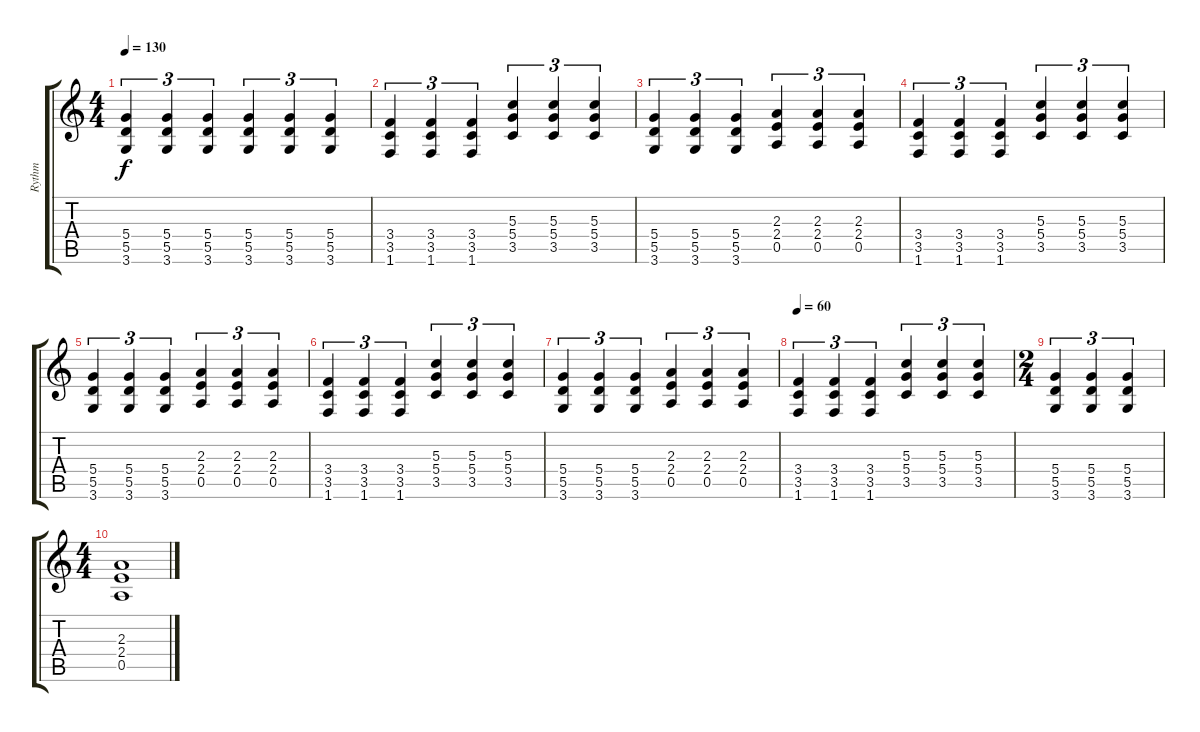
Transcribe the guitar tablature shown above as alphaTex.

\track ("Rythm" "Rythm") {instrument electricguitarmuted}
\staff {score tabs}
\tuning (E4 B3 G3 D3 A2 E2) {hide}
\ts (4 4)
\tempo 130
\clef g2
\ks c
(5.4 5.5 3.6).4{tu (3 2) dy f} (5.4 5.5 3.6).4{tu (3 2)} (5.4 5.5 3.6).4{tu (3 2)} (5.4 5.5 3.6).4{tu (3 2)} (5.4 5.5 3.6).4{tu (3 2)} (5.4 5.5 3.6).4{tu (3 2)} |
(3.4 3.5 1.6).4{tu (3 2)} (3.4 3.5 1.6).4{tu (3 2)} (3.4 3.5 1.6).4{tu (3 2)} (5.3 5.4 3.5).4{tu (3 2)} (5.3 5.4 3.5).4{tu (3 2)} (5.3 5.4 3.5).4{tu (3 2)} |
(5.4 5.5 3.6).4{tu (3 2)} (5.4 5.5 3.6).4{tu (3 2)} (5.4 5.5 3.6).4{tu (3 2)} (2.3 2.4 0.5).4{tu (3 2)} (2.3 2.4 0.5).4{tu (3 2)} (2.3 2.4 0.5).4{tu (3 2)} |
(3.4 3.5 1.6).4{tu (3 2)} (3.4 3.5 1.6).4{tu (3 2)} (3.4 3.5 1.6).4{tu (3 2)} (5.3 5.4 3.5).4{tu (3 2)} (5.3 5.4 3.5).4{tu (3 2)} (5.3 5.4 3.5).4{tu (3 2)} |
(5.4 5.5 3.6).4{tu (3 2)} (5.4 5.5 3.6).4{tu (3 2)} (5.4 5.5 3.6).4{tu (3 2)} (2.3 2.4 0.5).4{tu (3 2)} (2.3 2.4 0.5).4{tu (3 2)} (2.3 2.4 0.5).4{tu (3 2)} |
(3.4 3.5 1.6).4{tu (3 2)} (3.4 3.5 1.6).4{tu (3 2)} (3.4 3.5 1.6).4{tu (3 2)} (5.3 5.4 3.5).4{tu (3 2)} (5.3 5.4 3.5).4{tu (3 2)} (5.3 5.4 3.5).4{tu (3 2)} |
(5.4 5.5 3.6).4{tu (3 2)} (5.4 5.5 3.6).4{tu (3 2)} (5.4 5.5 3.6).4{tu (3 2)} (2.3 2.4 0.5).4{tu (3 2)} (2.3 2.4 0.5).4{tu (3 2)} (2.3 2.4 0.5).4{tu (3 2)} |
\tempo 60
(3.4 3.5 1.6).4{tu (3 2)} (3.4 3.5 1.6).4{tu (3 2)} (3.4 3.5 1.6).4{tu (3 2)} (5.3 5.4 3.5).4{tu (3 2)} (5.3 5.4 3.5).4{tu (3 2)} (5.3 5.4 3.5).4{tu (3 2)} |
\ts (2 4)
(5.4 5.5 3.6).4{tu (3 2)} (5.4 5.5 3.6).4{tu (3 2)} (5.4 5.5 3.6).4{tu (3 2)} |
\ts (4 4)
(2.3 2.4 0.5).1{volume 2}
